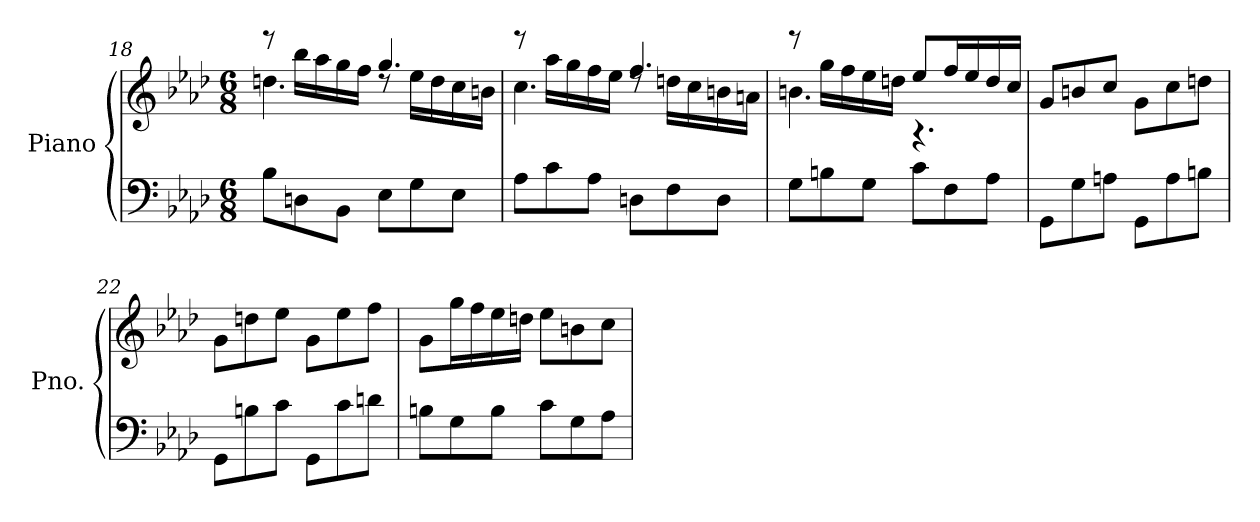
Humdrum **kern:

**kern	**kern
*part1	*part1
*staff2	*staff1
*I"Piano	*
*I'Pno.	*
!!LO:LB:g=z
*clefF4	*clefG2
*k[b-e-a-d-]	*k[b-e-a-d-]
*M6/8	*M6/8
=18	=18
*	*^
8B-\L	4.ddn\	8reee
8Dn\	.	16bb-\LL
.	.	16aa-\
8BB-\J	.	16gg\
.	.	16ff\JJ
8E-\L	4.gg/	8rdd
8G\	.	16ee-\LL
.	.	16dd\
8E-\J	.	16cc\
.	.	16bn\JJ
=19	=19	=19
8A-\L	4.cc\	8reee
8c\	.	16aa-\LL
.	.	16gg\
8A-\J	.	16ff\
.	.	16ee-\JJ
8Dn\L	4.ff/	8rdd
8F\	.	16ddn\LL
.	.	16cc\
8D\J	.	16bn\
.	.	16an\JJ
=20	=20	=20
8G\L	4.bn\	8reee
8Bn\	.	16gg\LL
.	.	16ff\
8G\J	.	16ee-\
.	.	16ddn\JJ
8c\L	4.rA	8ee-/L
8F\	.	16ff/L
.	.	16ee-/
8A-\J	.	16dd/
.	.	16cc/JJ
*	*v	*v
=21	=21
8GG\L	8g/L
8G\	8bn/
8An\J	8cc/J
8GG\L	8g\L
8A\	8cc\
8Bn\J	8ddn\J
!!LO:PB:g=z
=22	=22
8GG\L	8g\L
8Bn\	8ddn\
8c\J	8ee-\J
8GG\L	8g\L
8c\	8ee-\
8dn\J	8ff\J
=23	=23
8Bn\L	8g\L
8G\	16gg\L
.	16ff\
8B\J	16ee-\
.	16ddn\JJ
8c\L	8ee-\L
8G\	8bn\
8A-\J	8cc\J
=	=
*-	*-
